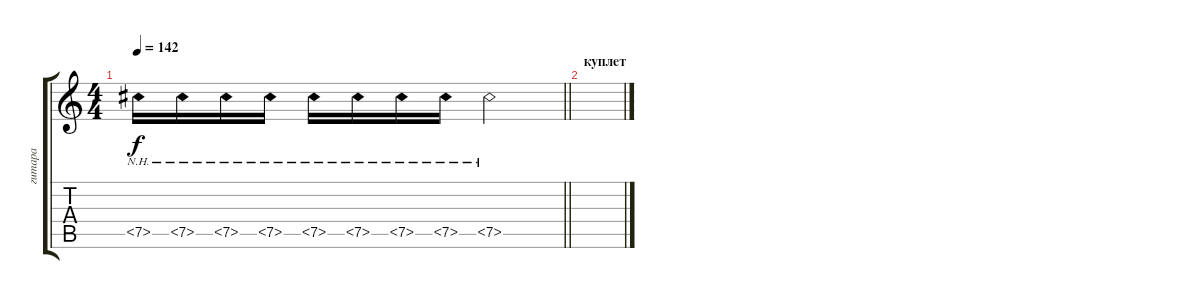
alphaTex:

\track ("гитара" "гитара") {instrument overdrivenguitar}
\staff {score tabs}
\tuning (Db4 Ab3 E3 B2 Gb2 Db2) {hide}
\ts (4 4)
\tempo 142
\clef g2
\barLineRight lightlight
\ks c
7.5{nh}.16{dy f} 7.5{nh}.16 7.5{nh}.16 7.5{nh}.16 7.5{nh}.16 7.5{nh}.16 7.5{nh}.16 7.5{nh}.16 7.5{nh}.2 |
\section ("" "куплет")
